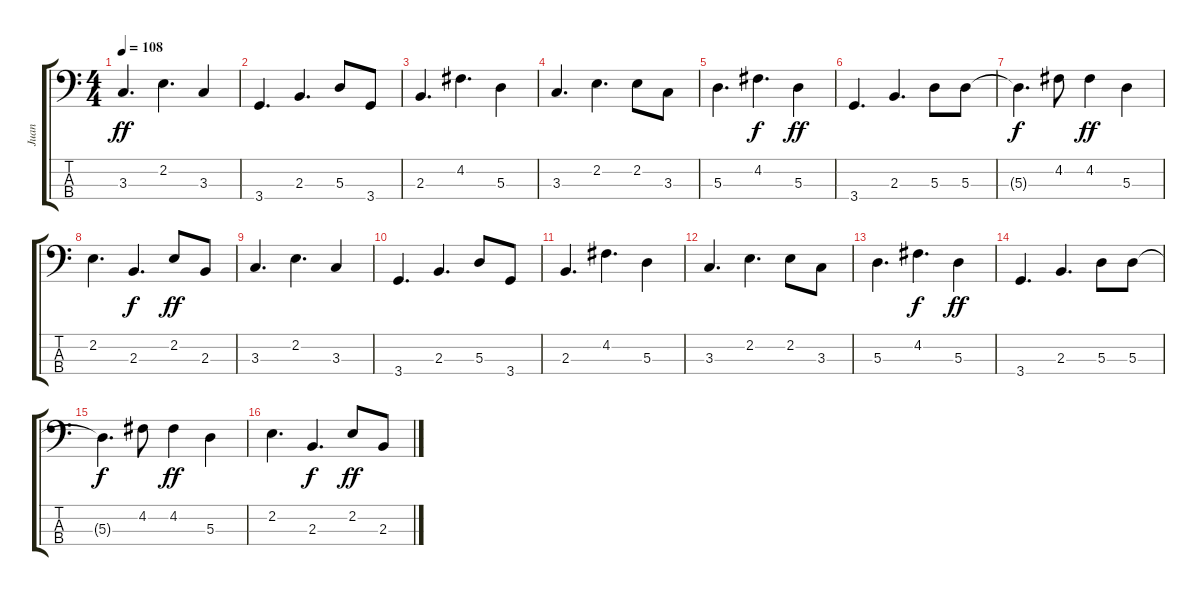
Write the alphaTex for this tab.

\track ("Juan" "Juan") {instrument electricbassfinger}
\staff {score tabs}
\tuning (G2 D2 A1 E1) {hide}
\ts (4 4)
\tempo 108
\clef f4
\ks c
3.3.4{d dy ff} 2.2.4{d} 3.3.4 |
3.4.4{d} 2.3.4{d} 5.3.8 3.4.8 |
2.3.4{d} 4.2.4{d} 5.3.4 |
3.3.4{d} 2.2.4{d} 2.2.8 3.3.8 |
5.3.4{d} 4.2.4{d dy f} 5.3.4{dy ff} |
3.4.4{d} 2.3.4{d} 5.3.8 5.3.8 |
5.3{t}.4{d dy f} 4.2.8 4.2.4{dy ff} 5.3.4 |
2.2.4{d} 2.3.4{d dy f} 2.2.8{dy ff} 2.3.8 |
3.3.4{d} 2.2.4{d} 3.3.4 |
3.4.4{d} 2.3.4{d} 5.3.8 3.4.8 |
2.3.4{d} 4.2.4{d} 5.3.4 |
3.3.4{d} 2.2.4{d} 2.2.8 3.3.8 |
5.3.4{d} 4.2.4{d dy f} 5.3.4{dy ff} |
3.4.4{d} 2.3.4{d} 5.3.8 5.3.8 |
5.3{t}.4{d dy f} 4.2.8 4.2.4{dy ff} 5.3.4 |
2.2.4{d} 2.3.4{d dy f} 2.2.8{dy ff} 2.3.8
